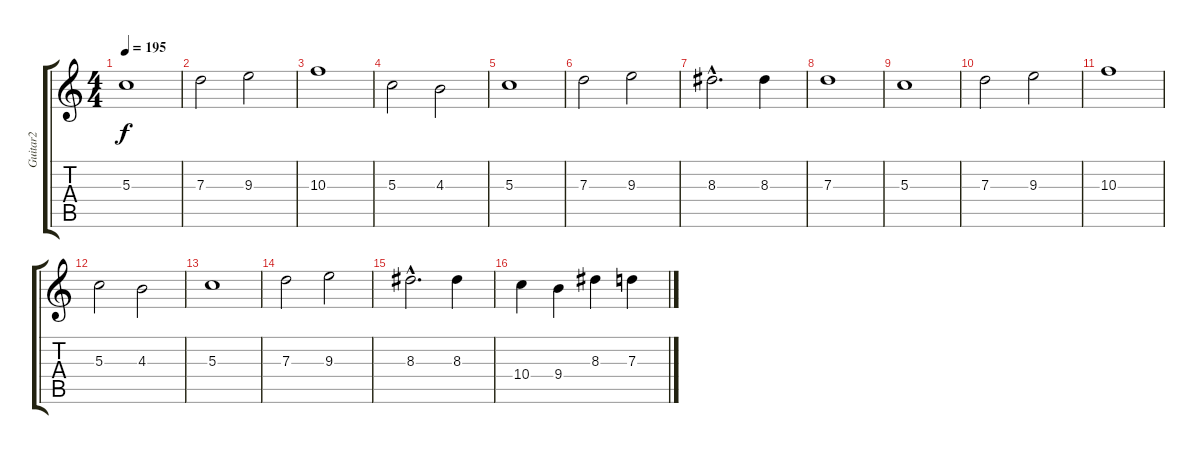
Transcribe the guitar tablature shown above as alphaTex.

\track ("Guitar2" "Guitar2") {instrument distortionguitar}
\staff {score tabs}
\tuning (E4 B3 G3 D3 A2 E2) {hide}
\ts (4 4)
\tempo 195
\clef g2
\ks c
5.3.1{dy f} |
7.3.2 9.3.2 |
10.3.1 |
5.3.2 4.3.2 |
5.3.1 |
7.3.2 9.3.2 |
8.3{hac}.2{d} 8.3.4 |
7.3.1 |
5.3.1 |
7.3.2 9.3.2 |
10.3.1 |
5.3.2 4.3.2 |
5.3.1 |
7.3.2 9.3.2 |
8.3{hac}.2{d} 8.3.4 |
10.4.4 9.4.4 8.3.4 7.3.4
